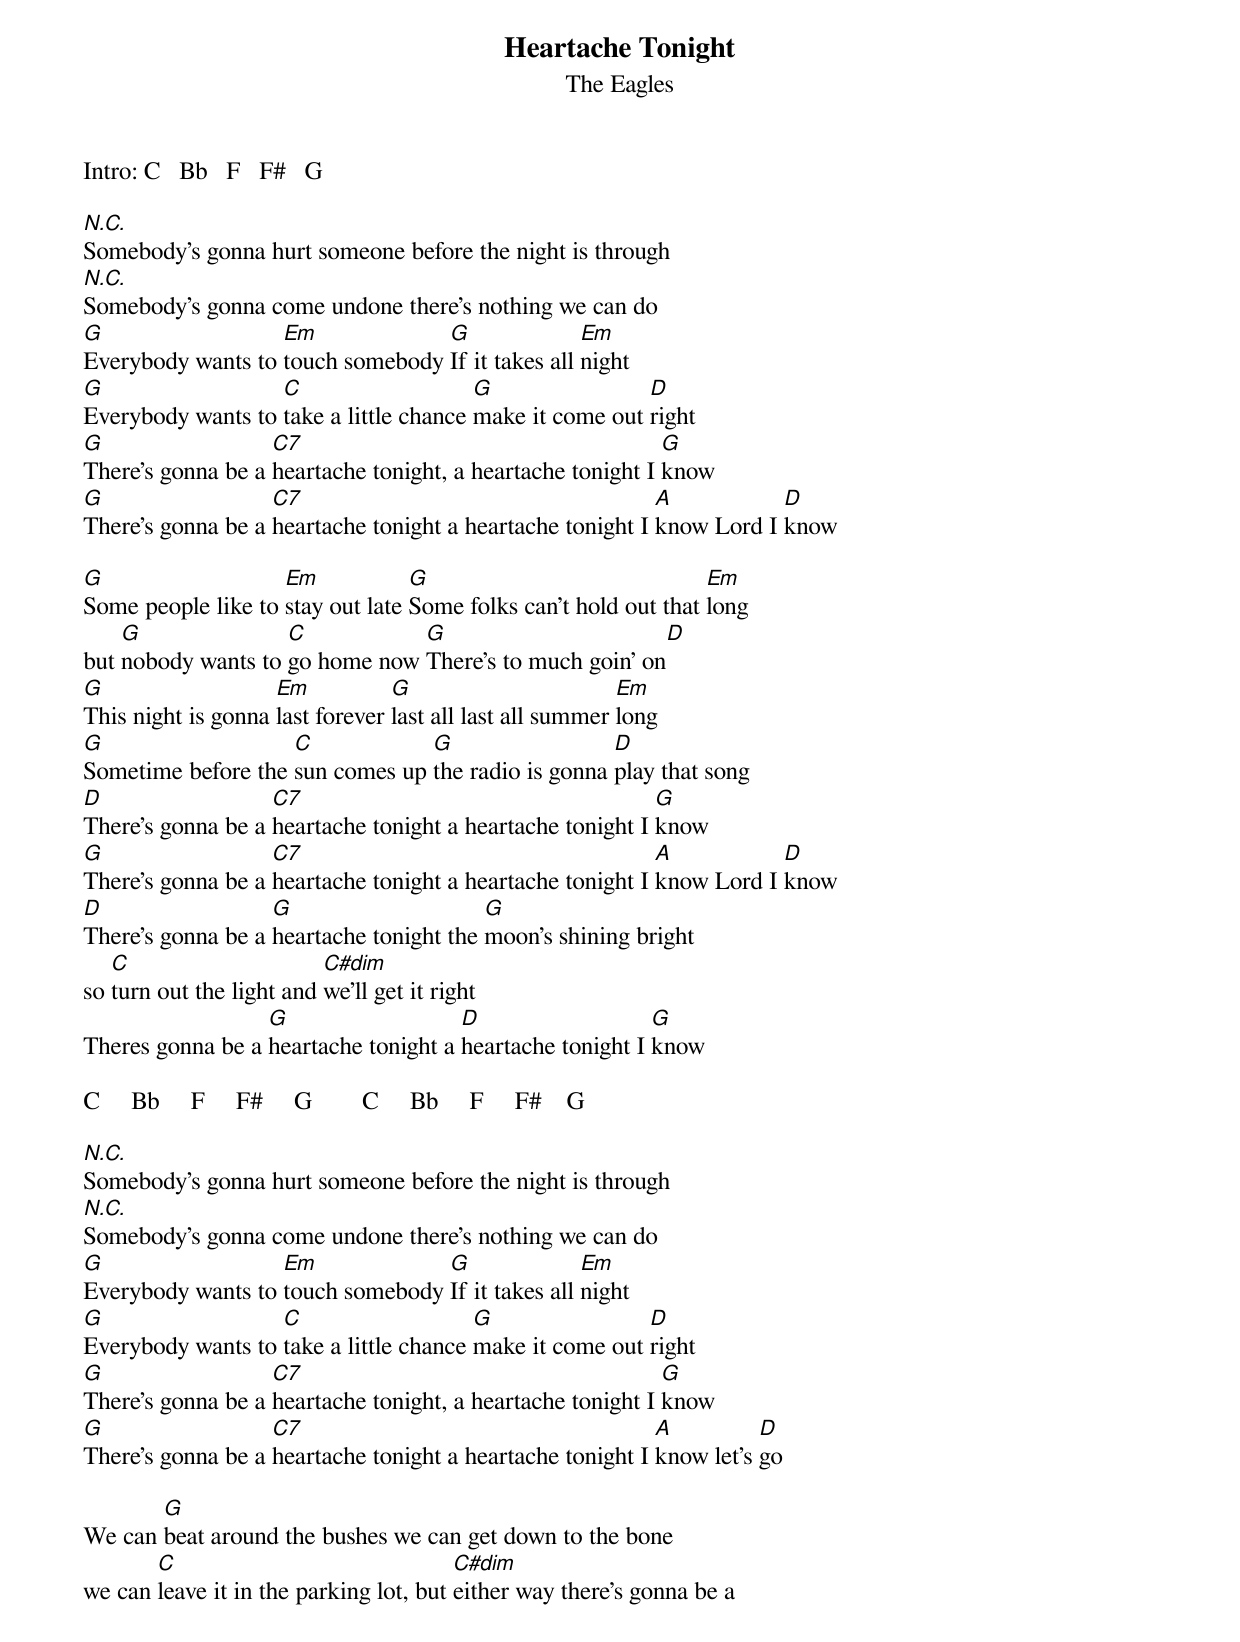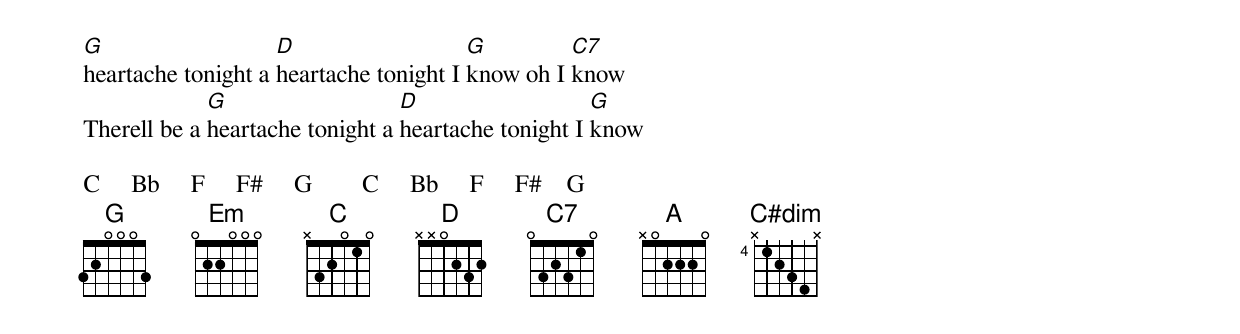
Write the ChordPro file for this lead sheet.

{t:Heartache Tonight}
{st:The Eagles}
Intro: C   Bb   F   F#   G

[N.C.]Somebody's gonna hurt someone before the night is through
[N.C.]Somebody's gonna come undone there's nothing we can do
[G]Everybody wants to [Em]touch somebody [G]If it takes all [Em]night
[G]Everybody wants to [C]take a little chance [G]make it come out [D]right
[G]There's gonna be a [C7]heartache tonight, a heartache tonight I [G]know
[G]There's gonna be a [C7]heartache tonight a heartache tonight I [A]know Lord I [D]know

[G]Some people like to [Em]stay out late [G]Some folks can't hold out that [Em]long
but [G]nobody wants to [C]go home now [G]There's to much goin' on[D]
[G]This night is gonna [Em]last forever [G]last all last all summer [Em]long
[G]Sometime before the [C]sun comes up [G]the radio is gonna [D]play that song
[D]There's gonna be a [C7]heartache tonight a heartache tonight I [G]know
[G]There's gonna be a [C7]heartache tonight a heartache tonight I [A]know Lord I [D]know
[D]There's gonna be a [G]heartache tonight the [G]moon's shining bright
so [C]turn out the light and [C#dim]we'll get it right
Theres gonna be a [G]heartache tonight a [D]heartache tonight I [G]know

C     Bb     F     F#     G        C     Bb     F     F#    G

[N.C.]Somebody's gonna hurt someone before the night is through
[N.C.]Somebody's gonna come undone there's nothing we can do
[G]Everybody wants to [Em]touch somebody [G]If it takes all [Em]night
[G]Everybody wants to [C]take a little chance [G]make it come out [D]right
[G]There's gonna be a [C7]heartache tonight, a heartache tonight I [G]know
[G]There's gonna be a [C7]heartache tonight a heartache tonight I [A]know let's [D]go

We can [G]beat around the bushes we can get down to the bone
we can [C]leave it in the parking lot, but [C#dim]either way there's gonna be a
[G]heartache tonight a [D]heartache tonight I [G]know oh I [C7]know
Therell be a [G]heartache tonight a [D]heartache tonight I [G]know

C     Bb     F     F#     G        C     Bb     F     F#    G
